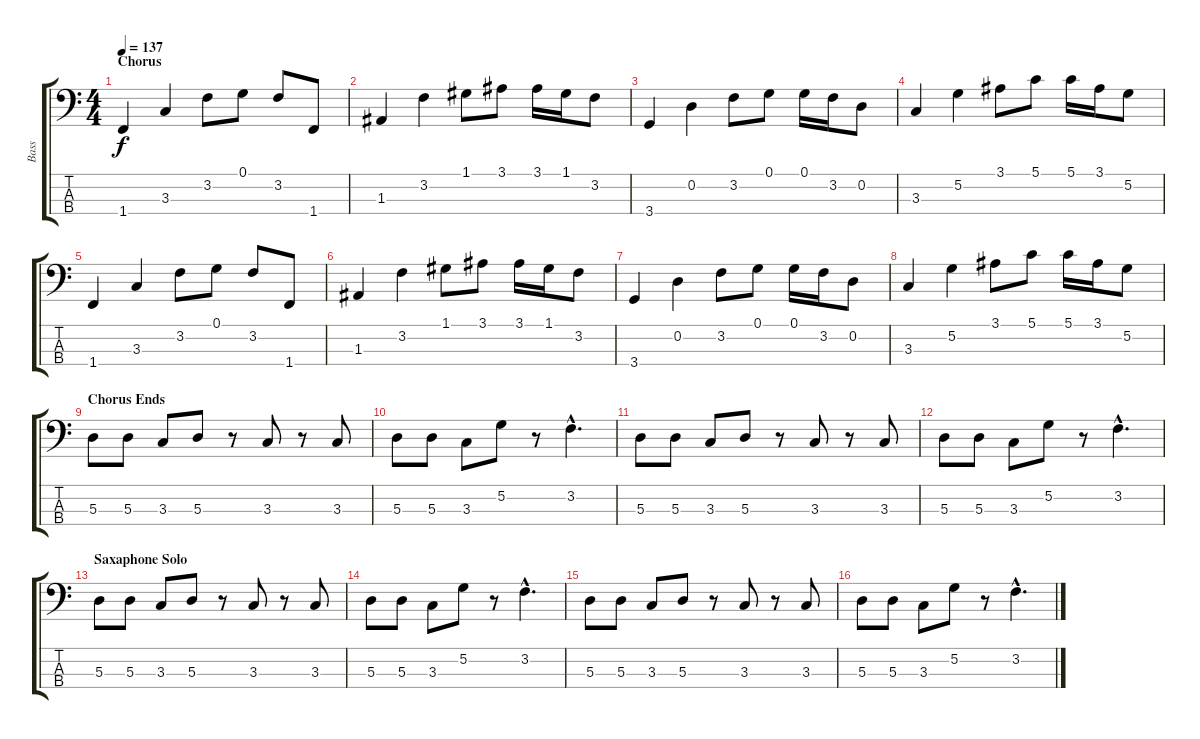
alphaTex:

\track ("Bass" "Bass") {instrument electricbassfinger}
\staff {score tabs}
\tuning (G2 D2 A1 E1) {hide}
\ts (4 4)
\section ("" "Chorus")
\tempo 137
\clef f4
\ks c
1.4.4{dy f} 3.3.4 3.2.8 0.1.8 3.2.8 1.4.8 |
1.3.4 3.2.4 1.1.8 3.1.8 3.1.16 1.1.16 3.2.8 |
3.4.4 0.2.4 3.2.8 0.1.8 0.1.16 3.2.16 0.2.8 |
3.3.4 5.2.4 3.1.8 5.1.8 5.1.16 3.1.16 5.2.8 |
1.4.4 3.3.4 3.2.8 0.1.8 3.2.8 1.4.8 |
1.3.4 3.2.4 1.1.8 3.1.8 3.1.16 1.1.16 3.2.8 |
3.4.4 0.2.4 3.2.8 0.1.8 0.1.16 3.2.16 0.2.8 |
3.3.4 5.2.4 3.1.8 5.1.8 5.1.16 3.1.16 5.2.8 |
\section ("" "Chorus Ends")
5.3.8 5.3.8 3.3.8 5.3.8 r.8 3.3.8 r.8 3.3.8 |
5.3.8 5.3.8 3.3.8 5.2.8 r.8 3.2{hac}.4{d} |
5.3.8 5.3.8 3.3.8 5.3.8 r.8 3.3.8 r.8 3.3.8 |
5.3.8 5.3.8 3.3.8 5.2.8 r.8 3.2{hac}.4{d} |
\section ("" "Saxaphone Solo")
5.3.8 5.3.8 3.3.8 5.3.8 r.8 3.3.8 r.8 3.3.8 |
5.3.8 5.3.8 3.3.8 5.2.8 r.8 3.2{hac}.4{d} |
5.3.8 5.3.8 3.3.8 5.3.8 r.8 3.3.8 r.8 3.3.8 |
5.3.8 5.3.8 3.3.8 5.2.8 r.8 3.2{hac}.4{d}
